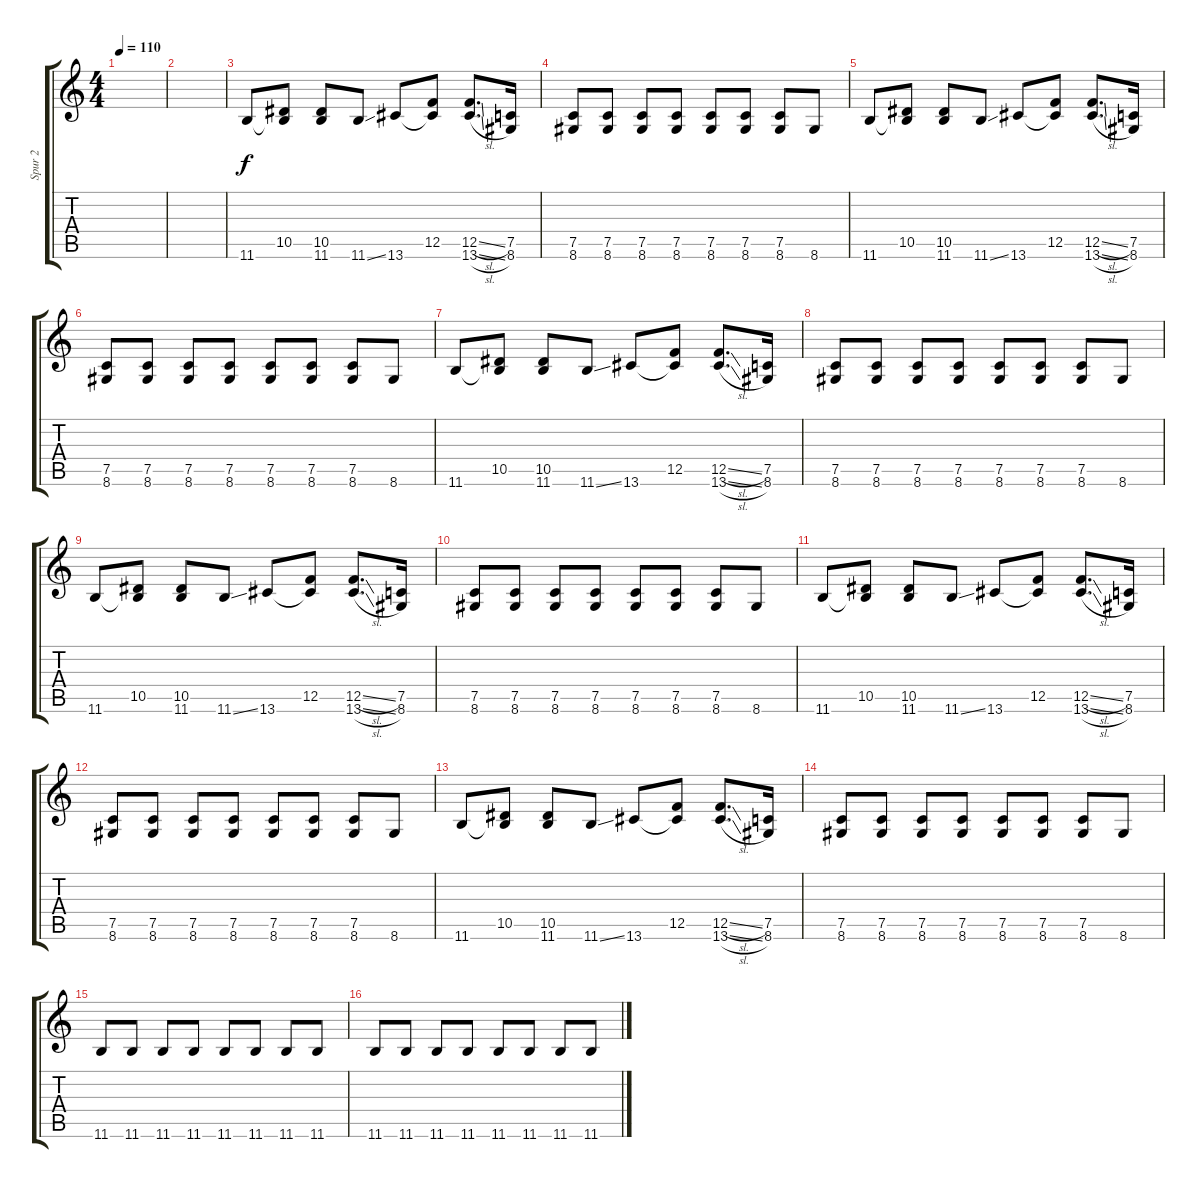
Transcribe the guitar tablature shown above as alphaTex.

\track ("Spur 2" "Spur 2") {instrument distortionguitar}
\staff {score tabs}
\tuning (C4 G3 Eb3 Bb2 F2 C2) {hide}
\ts (4 4)
\tempo 110
\clef g2
\ks c
|
|
11.6.8 (10.5 11.6{t}).8 (10.5 11.6).8 11.6{ss}.8 13.6.8 (12.5 13.6{t}).8 (12.5{sl} 13.6{sl}).8{d} (7.5 8.6).16 |
(7.5 8.6).8 (7.5 8.6).8 (7.5 8.6).8 (7.5 8.6).8 (7.5 8.6).8 (7.5 8.6).8 (7.5 8.6).8 8.6.8 |
11.6.8 (10.5 11.6{t}).8 (10.5 11.6).8 11.6{ss}.8 13.6.8 (12.5 13.6{t}).8 (12.5{sl} 13.6{sl}).8{d} (7.5 8.6).16 |
(7.5 8.6).8 (7.5 8.6).8 (7.5 8.6).8 (7.5 8.6).8 (7.5 8.6).8 (7.5 8.6).8 (7.5 8.6).8 8.6.8 |
11.6.8 (10.5 11.6{t}).8 (10.5 11.6).8 11.6{ss}.8 13.6.8 (12.5 13.6{t}).8 (12.5{sl} 13.6{sl}).8{d} (7.5 8.6).16 |
(7.5 8.6).8 (7.5 8.6).8 (7.5 8.6).8 (7.5 8.6).8 (7.5 8.6).8 (7.5 8.6).8 (7.5 8.6).8 8.6.8 |
11.6.8 (10.5 11.6{t}).8 (10.5 11.6).8 11.6{ss}.8 13.6.8 (12.5 13.6{t}).8 (12.5{sl} 13.6{sl}).8{d} (7.5 8.6).16 |
(7.5 8.6).8 (7.5 8.6).8 (7.5 8.6).8 (7.5 8.6).8 (7.5 8.6).8 (7.5 8.6).8 (7.5 8.6).8 8.6.8 |
11.6.8 (10.5 11.6{t}).8 (10.5 11.6).8 11.6{ss}.8 13.6.8 (12.5 13.6{t}).8 (12.5{sl} 13.6{sl}).8{d} (7.5 8.6).16 |
(7.5 8.6).8 (7.5 8.6).8 (7.5 8.6).8 (7.5 8.6).8 (7.5 8.6).8 (7.5 8.6).8 (7.5 8.6).8 8.6.8 |
11.6.8 (10.5 11.6{t}).8 (10.5 11.6).8 11.6{ss}.8 13.6.8 (12.5 13.6{t}).8 (12.5{sl} 13.6{sl}).8{d} (7.5 8.6).16 |
(7.5 8.6).8 (7.5 8.6).8 (7.5 8.6).8 (7.5 8.6).8 (7.5 8.6).8 (7.5 8.6).8 (7.5 8.6).8 8.6.8 |
11.6.8 11.6.8 11.6.8 11.6.8 11.6.8 11.6.8 11.6.8 11.6.8 |
11.6.8 11.6.8 11.6.8 11.6.8 11.6.8 11.6.8 11.6.8 11.6.8
